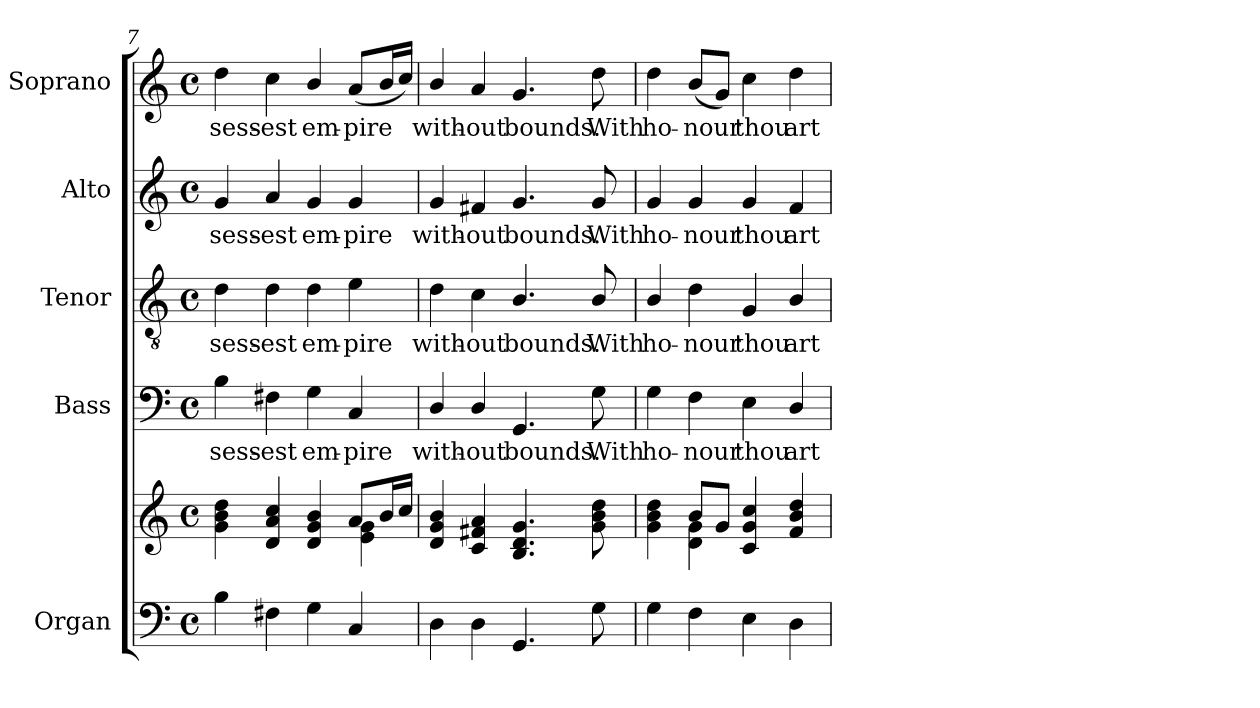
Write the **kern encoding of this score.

**kern	**kern	**kern	**text	**kern	**text	**kern	**text	**kern	**text
*part5	*part5	*part4	*part4	*part3	*part3	*part2	*part2	*part1	*part1
*staff6	*staff5	*staff4	*staff4	*staff3	*staff3	*staff2	*staff2	*staff1	*staff1
*I"Organ	*	*I"Bass	*	*I"Tenor	*	*I"Alto	*	*I"Soprano	*
*I'Org.	*	*I'B.	*	*I'T.	*	*I'A.	*	*I'S.	*
*clefF4	*clefG2	*clefF4	*	*clefGv2	*	*clefG2	*	*clefG2	*
*	*	*	*	*ITrd7c12	*	*	*	*	*
*k[]	*k[]	*k[]	*	*k[]	*	*k[]	*	*k[]	*
*C:	*C:	*C:	*	*C:	*	*C:	*	*C:	*
*M4/4	*M4/4	*M4/4	*	*M4/4	*	*M4/4	*	*M4/4	*
*met(c)	*met(c)	*met(c)	*	*met(c)	*	*met(c)	*	*met(c)	*
=7	=7	=7	=7	=7	=7	=7	=7	=7	=7
*	*^	*	*	*	*	*	*	*	*
!	!	!	!	!LO:LY:b:color=#000000	!	!	!	!	!	!
!	!	!	!	!	!	!LO:LY:b:color=#000000	!	!	!	!
!	!	!	!	!	!	!	!	!LO:LY:b:color=#000000	!	!
!	!	!	!	!	!	!	!	!	!	!LO:LY:b:color=#000000
4Bi\	4gi\ 4bi 4ddi	2ryy	4Bi\	-sess-	4Di\	-sess-	4gi/	-sess-	4ddi\	-sess-
!	!	!	!	!LO:LY:b:color=#000000	!	!	!	!	!	!
!	!	!	!	!	!	!LO:LY:b:color=#000000	!	!	!	!
!	!	!	!	!	!	!	!	!LO:LY:b:color=#000000	!	!
!	!	!	!	!	!	!	!	!	!	!LO:LY:b:color=#000000
4F#Xi\	4di/ 4ai 4cci	.	4F#Xi\	-est	4Di\	-est	4ai/	-est	4cci\	-est
!	!	!	!	!LO:LY:b:color=#000000	!	!	!	!	!	!
!	!	!	!	!	!	!LO:LY:b:color=#000000	!	!	!	!
!	!	!	!	!	!	!	!	!LO:LY:b:color=#000000	!	!
!	!	!	!	!	!	!	!	!	!	!LO:LY:b:color=#000000
4Gi\	4di/ 4gi 4bi	4ryy	4Gi\	em-	4Di\	em-	4gi/	em-	4bi/	em-
!	!	!	!	!LO:LY:b:color=#000000	!	!	!	!	!	!
!	!	!	!	!	!	!LO:LY:b:color=#000000	!	!	!	!
!	!	!	!	!	!	!	!	!LO:LY:b:color=#000000	!	!
!	!	!	!	!	!	!	!	!	!	!LO:LY:b:color=#000000
4Ci/	8ai/L	4ei\ 4gi	4Ci/	-pire	4Ei\	-pire	4gi/	-pire	(8ai/L	-pire
.	16bi/L	.	.	.	.	.	.	.	16bi/L	.
.	16cci/JJ	.	.	.	.	.	.	.	16cci/JJ)	.
*	*v	*v	*	*	*	*	*	*	*	*
=8	=8	=8	=8	=8	=8	=8	=8	=8	=8
!	!	!	!LO:LY:b:color=#000000	!	!	!	!	!	!
!	!	!	!	!	!LO:LY:b:color=#000000	!	!	!	!
!	!	!	!	!	!	!	!LO:LY:b:color=#000000	!	!
!	!	!	!	!	!	!	!	!	!LO:LY:b:color=#000000
4Di\	4di/ 4gi 4bi	4Di/	with-	4Di\	with-	4gi/	with-	4bi/	with-
!	!	!	!LO:LY:b:color=#000000	!	!	!	!	!	!
!	!	!	!	!	!LO:LY:b:color=#000000	!	!	!	!
!	!	!	!	!	!	!	!LO:LY:b:color=#000000	!	!
!	!	!	!	!	!	!	!	!	!LO:LY:b:color=#000000
4Di\	4ci/ 4f#Xi 4ai	4Di/	-out	4Ci\	-out	4f#Xi/	-out	4ai/	-out
!	!	!	!LO:LY:b:color=#000000	!	!	!	!	!	!
!	!	!	!	!	!LO:LY:b:color=#000000	!	!	!	!
!	!	!	!	!	!	!	!LO:LY:b:color=#000000	!	!
!	!	!	!	!	!	!	!	!	!LO:LY:b:color=#000000
4.GGi/	4.Bi/ 4.di 4.gi	4.GGi/	bounds.	4.BBi/	bounds.	4.gi/	bounds.	4.gi/	bounds.
!	!	!	!LO:LY:b:color=#000000	!	!	!	!	!	!
!	!	!	!	!	!LO:LY:b:color=#000000	!	!	!	!
!	!	!	!	!	!	!	!LO:LY:b:color=#000000	!	!
!	!	!	!	!	!	!	!	!	!LO:LY:b:color=#000000
8Gi\	8gi\ 8bi 8ddi	8Gi\	With	8BBi/	With	8gi/	With	8ddi\	With
=9	=9	=9	=9	=9	=9	=9	=9	=9	=9
*	*^	*	*	*	*	*	*	*	*
!	!	!	!	!LO:LY:b:color=#000000	!	!	!	!	!	!
!	!	!	!	!	!	!LO:LY:b:color=#000000	!	!	!	!
!	!	!	!	!	!	!	!	!LO:LY:b:color=#000000	!	!
!	!	!	!	!	!	!	!	!	!	!LO:LY:b:color=#000000
4Gi\	4gi\ 4bi 4ddi	4ryy	4Gi\	ho-	4BBi/	ho-	4gi/	ho-	4ddi\	ho-
!	!	!	!	!LO:LY:b:color=#000000	!	!	!	!	!	!
!	!	!	!	!	!	!LO:LY:b:color=#000000	!	!	!	!
!	!	!	!	!	!	!	!	!LO:LY:b:color=#000000	!	!
!	!	!	!	!	!	!	!	!	!	!LO:LY:b:color=#000000
4Fi\	8bi/L	4di\ 4gi	4Fi\	-nour	4Di\	-nour	4gi/	-nour	(8bi/L	-nour
.	8gi/J	.	.	.	.	.	.	.	8gi/J)	.
!	!	!	!	!LO:LY:b:color=#000000	!	!	!	!	!	!
!	!	!	!	!	!	!LO:LY:b:color=#000000	!	!	!	!
!	!	!	!	!	!	!	!	!LO:LY:b:color=#000000	!	!
!	!	!	!	!	!	!	!	!	!	!LO:LY:b:color=#000000
4Ei\	4ci/ 4gi 4cci	2ryy	4Ei\	thou	4GGi/	thou	4gi/	thou	4cci\	thou
!	!	!	!	!LO:LY:b:color=#000000	!	!	!	!	!	!
!	!	!	!	!	!	!LO:LY:b:color=#000000	!	!	!	!
!	!	!	!	!	!	!	!	!LO:LY:b:color=#000000	!	!
!	!	!	!	!	!	!	!	!	!	!LO:LY:b:color=#000000
4Di\	4fi/ 4bi 4ddi	.	4Di/	art	4BBi/	art	4fi/	art	4ddi\	art
*	*v	*v	*	*	*	*	*	*	*	*
=	=	=	=	=	=	=	=	=	=
*-	*-	*-	*-	*-	*-	*-	*-	*-	*-
